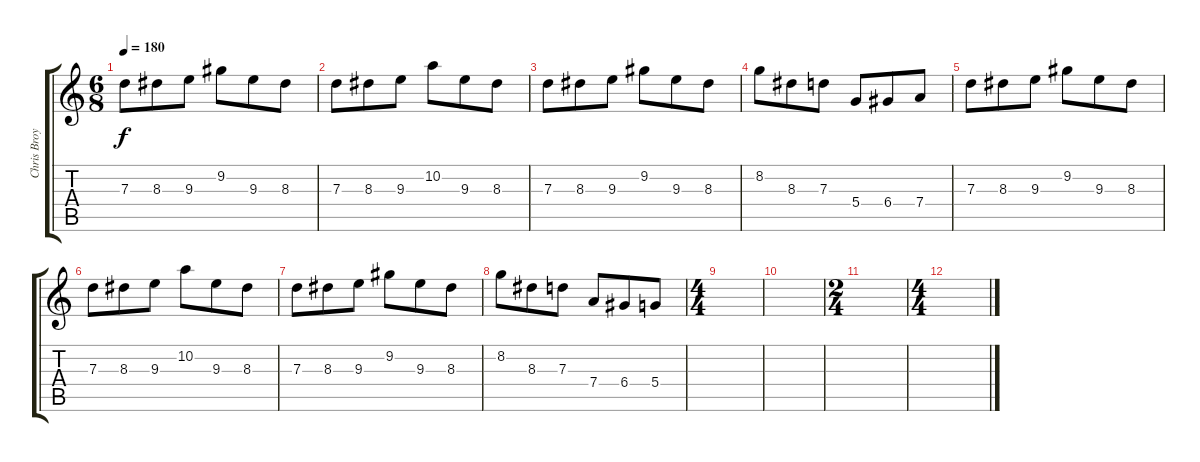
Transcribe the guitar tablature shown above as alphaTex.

\track ("Chris Broyles" "Chris Broy") {instrument overdrivenguitar}
\staff {score tabs}
\tuning (E4 B3 G3 D3 A2 D2) {hide}
\ts (6 8)
\tempo 180
\clef g2
\ks c
7.3.8{dy f} 8.3.8 9.3.8 9.2.8 9.3.8 8.3.8 |
7.3.8 8.3.8 9.3.8 10.2.8 9.3.8 8.3.8 |
7.3.8 8.3.8 9.3.8 9.2.8 9.3.8 8.3.8 |
8.2.8 8.3.8 7.3.8 5.4.8 6.4.8 7.4.8 |
7.3.8 8.3.8 9.3.8 9.2.8 9.3.8 8.3.8 |
7.3.8 8.3.8 9.3.8 10.2.8 9.3.8 8.3.8 |
7.3.8 8.3.8 9.3.8 9.2.8 9.3.8 8.3.8 |
8.2.8 8.3.8 7.3.8 7.4.8 6.4.8 5.4.8 |
\ts (4 4)
|
|
\ts (2 4)
|
\ts (4 4)
